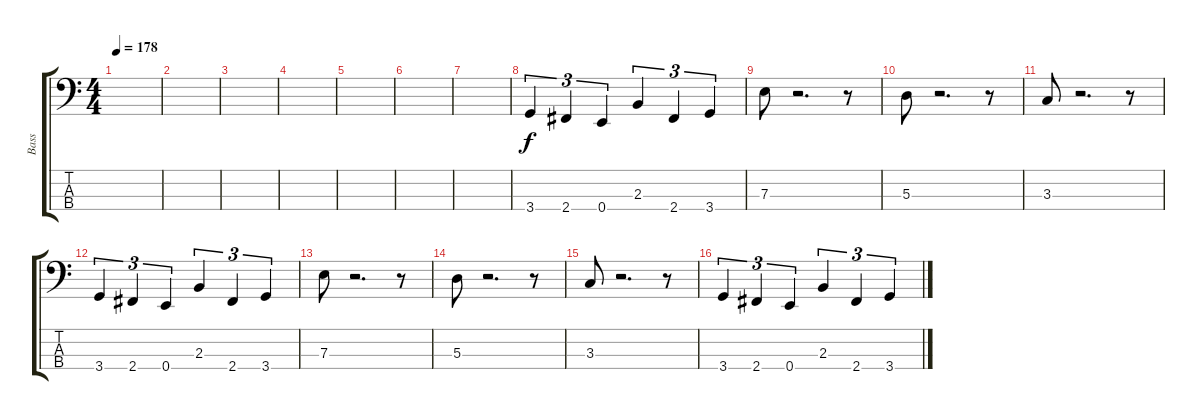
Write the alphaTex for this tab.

\track ("Bass" "Bass") {instrument electricbasspick}
\staff {score tabs}
\tuning (G2 D2 A1 E1) {hide}
\ts (4 4)
\tempo 178
\clef f4
\ks c
|
|
|
|
|
|
|
3.4.4{tu (3 2)} 2.4.4{tu (3 2)} 0.4.4{tu (3 2)} 2.3.4{tu (3 2)} 2.4.4{tu (3 2)} 3.4.4{tu (3 2)} |
7.3.8 r.2{d} r.8 |
5.3.8 r.2{d} r.8 |
3.3.8 r.2{d} r.8 |
3.4.4{tu (3 2)} 2.4.4{tu (3 2)} 0.4.4{tu (3 2)} 2.3.4{tu (3 2)} 2.4.4{tu (3 2)} 3.4.4{tu (3 2)} |
7.3.8 r.2{d} r.8 |
5.3.8 r.2{d} r.8 |
3.3.8 r.2{d} r.8 |
3.4.4{tu (3 2)} 2.4.4{tu (3 2)} 0.4.4{tu (3 2)} 2.3.4{tu (3 2)} 2.4.4{tu (3 2)} 3.4.4{tu (3 2)}
